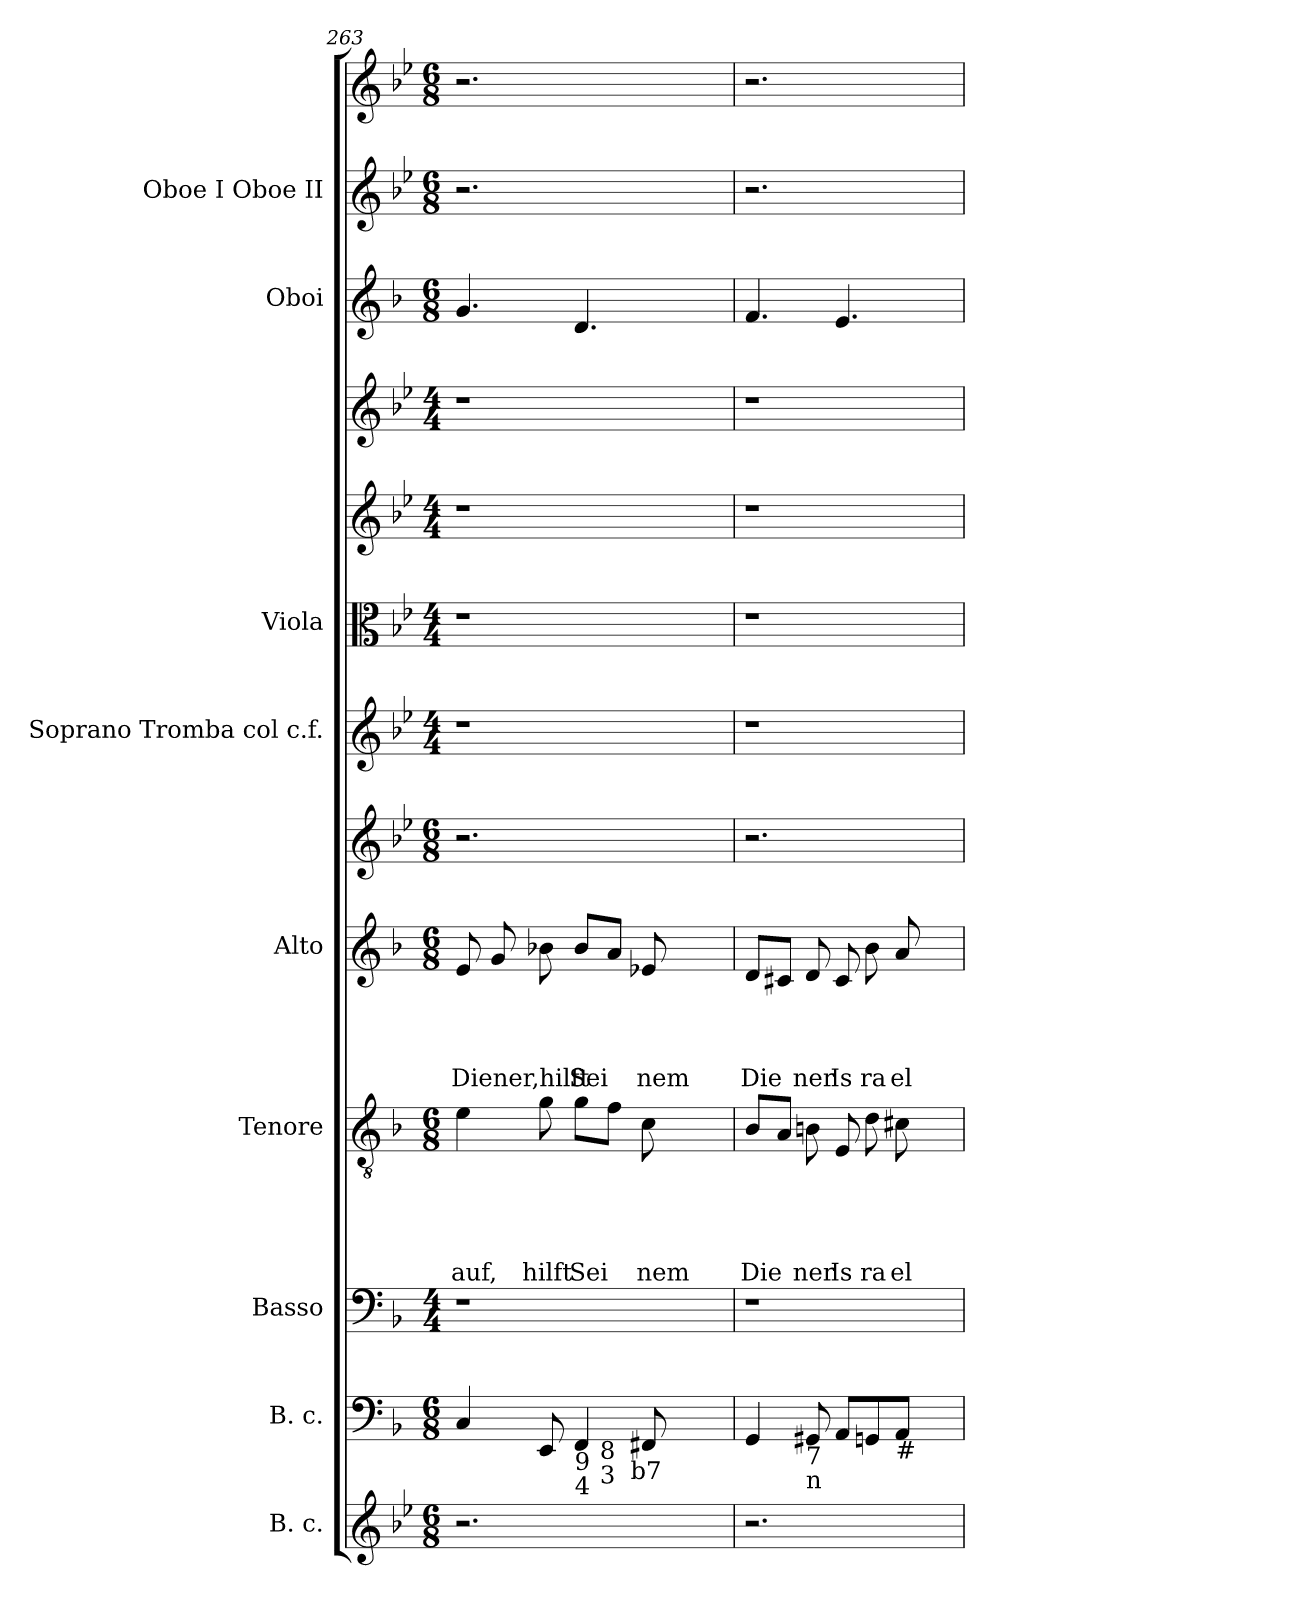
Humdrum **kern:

**kern	**kern	**kern	**kern	**text	**text	**text	**text	**text	**kern	**text	**text	**text	**text	**kern	**kern	**kern	**kern	**kern	**kern	**kern	**kern
*part12	*part11	*part10	*part9	*part9	*part9	*part9	*part9	*part9	*part8	*part8	*part8	*part8	*part8	*part7	*part6	*part5	*part4	*part3	*part2	*part1	*part1
*staff13	*staff12	*staff11	*staff10	*staff10	*staff10	*staff10	*staff10	*staff10	*staff9	*staff9	*staff9	*staff9	*staff9	*staff8	*staff7	*staff6	*staff5	*staff4	*staff3	*staff2	*staff1
*I"B. c.	*I"B. c.	*I"Basso	*I"Tenore	*	*	*	*	*	*I"Alto	*	*	*	*	*	*I"Soprano Tromba col c.f.	*I"Viola	*	*	*I"Oboi	*I"Oboe I Oboe II	*
*	*I'B. c.	*I'Basso	*I'Tenore	*	*	*	*	*	*I'Alto	*	*	*	*	*	*I'Soprano	*I'Viola	*	*	*	*I'Ob	*
!!LO:PB:g=z
*clefG2	*clefF4	*clefF4	*clefGv2	*	*	*	*	*	*clefG2	*	*	*	*	*clefG2	*clefG2	*clefC3	*clefG2	*clefG2	*clefG2	*clefG2	*clefG2
*k[b-e-]	*k[b-]	*k[b-]	*k[b-]	*	*	*	*	*	*k[b-]	*	*	*	*	*k[b-e-]	*k[b-e-]	*k[b-e-]	*k[b-e-]	*k[b-e-]	*k[b-]	*k[b-e-]	*k[b-e-]
*B-:	*F:	*F:	*F:	*	*	*	*	*	*F:	*	*	*	*	*B-:	*B-:	*B-:	*B-:	*B-:	*F:	*B-:	*B-:
*M6/8	*M6/8	*M4/4	*M6/8	*	*	*	*	*	*M6/8	*	*	*	*	*M6/8	*M4/4	*M4/4	*M4/4	*M4/4	*M6/8	*M6/8	*M6/8
=263	=263	=263	=263	=263	=263	=263	=263	=263	=263	=263	=263	=263	=263	=263	=263	=263	=263	=263	=263	=263	=263
!	!	!	!	!	!	!	!	!LO:LY:b	!	!	!	!	!LO:LY:b	!	!	!	!	!	!	!	!
*	*^	*	*	*	*	*	*	*	*	*	*	*	*	*	*	*	*	*	*	*	*
*	*	*^	*	*	*	*	*	*	*	*	*	*	*	*	*	*	*	*	*	*	*	*
2.r	4C/	4ryy	2ryy	1r	4e\	.	.	.	.	auf,	8e/	.	.	.	Diener,hilft	2.r	1r	1r	1r	1r	4.g/	2.r	2.r
.	.	.	.	.	.	.	.	.	.	.	8g/	.	.	.	.	.	.	.	.	.	.	.	.
!	!	!	!	!	!	!	!	!	!	!LO:LY:b	!	!	!	!	!	!	!	!	!	!	!	!	!
.	8EE</	8...ryy	.	.	8g\	.	.	.	.	hilft	8b-X\	.	.	.	.	.	.	.	.	.	.	.	.
!	!LO:TX:b:t=9	!	!	!	!	!	!	!	!	!	!	!	!	!	!	!	!	!	!	!	!	!	!
!	!LO:TX:b:t=4	!	!	!	!	!	!	!	!	!	!	!	!	!	!	!	!	!	!	!	!	!	!
!	!	!	!	!	!	!	!	!	!	!LO:LY:b	!	!	!	!	!LO:LY:b	!	!	!	!	!	!	!	!
.	4FF</	.	.	.	8g\L	.	.	.	.	Sei	8b-/L	.	.	.	Sei	.	.	.	.	.	4.d/	.	.
!	!	!LO:TX:b:t=8	!	!	!	!	!	!	!	!	!	!	!	!	!	!	!	!	!	!	!	!	!
!	!	!LO:TX:b:t=3	!	!	!	!	!	!	!	!	!	!	!	!	!	!	!	!	!	!	!	!	!
.	.	2ryy	.	.	.	.	.	.	.	.	.	.	.	.	.	.	.	.	.	.	.	.	.
.	.	.	16.ryy	.	8f\J	.	.	.	.	.	8a/J	.	.	.	.	.	.	.	.	.	.	.	.
!	!	!	!LO:TX:b:t=b7	!	!	!	!	!	!	!	!	!	!	!	!	!	!	!	!	!	!	!	!
.	.	.	4ryy	.	.	.	.	.	.	.	.	.	.	.	.	.	.	.	.	.	.	.	.
!	!	!	!	!	!	!	!	!	!	!LO:LY:b	!	!	!	!	!LO:LY:b	!	!	!	!	!	!	!	!
.	8FF#X</	.	.	.	8c\	.	.	.	.	nem	8e-X/	.	.	.	nem	.	.	.	.	.	.	.	.
4ryy	4ryy	.	.	.	4ryy	.	.	.	.	.	4ryy	.	.	.	.	4ryy	.	.	.	.	4ryy	4ryy	4ryy
.	.	.	8ryy	.	.	.	.	.	.	.	.	.	.	.	.	.	.	.	.	.	.	.	.
.	.	.	32ryy	.	.	.	.	.	.	.	.	.	.	.	.	.	.	.	.	.	.	.	.
.	.	64ryy	.	.	.	.	.	.	.	.	.	.	.	.	.	.	.	.	.	.	.	.	.
=264	=264	=264	=264	=264	=264	=264	=264	=264	=264	=264	=264	=264	=264	=264	=264	=264	=264	=264	=264	=264	=264	=264	=264
!	!	!	!	!	!	!	!	!	!	!LO:LY:b	!	!	!	!	!LO:LY:b	!	!	!	!	!	!	!	!
*	*v	*v	*v	*	*	*	*	*	*	*	*	*	*	*	*	*	*	*	*	*	*	*	*
2.r	4GG</	1r	8B-/L	.	.	.	.	Die	8d/L	.	.	.	Die	2.r	1r	1r	1r	1r	4.f/	2.r	2.r
.	.	.	8A/J	.	.	.	.	.	8c#X/J	.	.	.	.	.	.	.	.	.	.	.	.
!	!LO:TX:b:t=7	!	!	!	!	!	!	!	!	!	!	!	!	!	!	!	!	!	!	!	!
!	!LO:TX:b:t=n	!	!	!	!	!	!	!	!	!	!	!	!	!	!	!	!	!	!	!	!
!	!	!	!	!	!	!	!	!LO:LY:b	!	!	!	!	!LO:LY:b	!	!	!	!	!	!	!	!
.	8GG#X</	.	8Bn\	.	.	.	.	ner	8d/	.	.	.	ner	.	.	.	.	.	.	.	.
!	!	!	!	!	!	!	!	!LO:LY:b	!	!	!	!	!LO:LY:b	!	!	!	!	!	!	!	!
.	8AA</L	.	8E/	.	.	.	.	Is	8c#/	.	.	.	Is	.	.	.	.	.	4.e/	.	.
!	!	!	!	!	!	!	!	!LO:LY:b	!	!	!	!	!LO:LY:b	!	!	!	!	!	!	!	!
.	8GGn/	.	8d\	.	.	.	.	ra	8b-\	.	.	.	ra	.	.	.	.	.	.	.	.
!	!LO:TX:b:t=#	!	!	!	!	!	!	!	!	!	!	!	!	!	!	!	!	!	!	!	!
!	!	!	!	!	!	!	!	!LO:LY:b	!	!	!	!	!LO:LY:b	!	!	!	!	!	!	!	!
.	8AA/J	.	8c#X\	.	.	.	.	el	8a/	.	.	.	el	.	.	.	.	.	.	.	.
4ryy	4ryy	.	4ryy	.	.	.	.	.	4ryy	.	.	.	.	4ryy	.	.	.	.	4ryy	4ryy	4ryy
=	=	=	=	=	=	=	=	=	=	=	=	=	=	=	=	=	=	=	=	=	=
*-	*-	*-	*-	*-	*-	*-	*-	*-	*-	*-	*-	*-	*-	*-	*-	*-	*-	*-	*-	*-	*-
